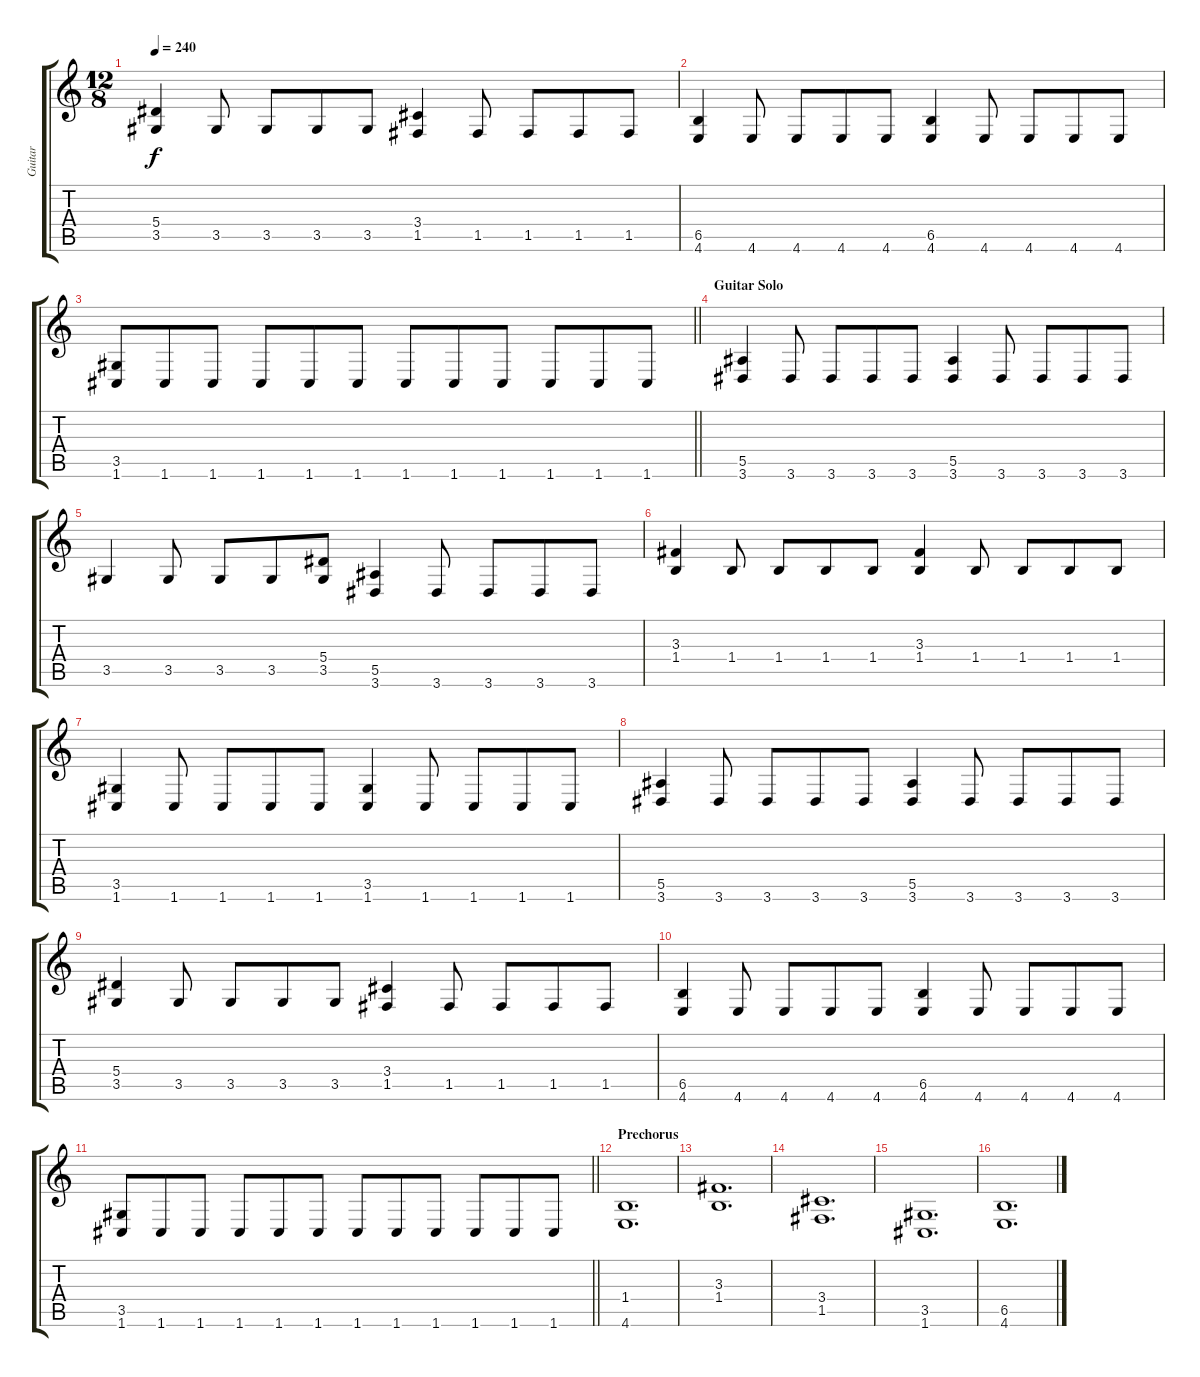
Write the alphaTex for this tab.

\track ("Guitar" "Guitar") {instrument distortionguitar}
\staff {score tabs}
\tuning (C4 G3 Eb3 Bb2 F2 C2) {hide}
\ts (12 8)
\tempo 240
\clef g2
\ks c
(5.4 3.5).4{dy f} 3.5.8 3.5.8 3.5.8 3.5.8 (3.4 1.5).4 1.5.8 1.5.8 1.5.8 1.5.8 |
(6.5 4.6).4 4.6.8 4.6.8 4.6.8 4.6.8 (6.5 4.6).4 4.6.8 4.6.8 4.6.8 4.6.8 |
\barLineRight lightlight
(3.5 1.6).8 1.6.8 1.6.8 1.6.8 1.6.8 1.6.8 1.6.8 1.6.8 1.6.8 1.6.8 1.6.8 1.6.8 |
\section ("" "Guitar Solo")
(5.5 3.6).4 3.6.8 3.6.8 3.6.8 3.6.8 (5.5 3.6).4 3.6.8 3.6.8 3.6.8 3.6.8 |
3.5.4 3.5.8 3.5.8 3.5.8 (5.4 3.5).8 (5.5 3.6).4 3.6.8 3.6.8 3.6.8 3.6.8 |
(3.3 1.4).4 1.4.8 1.4.8 1.4.8 1.4.8 (3.3 1.4).4 1.4.8 1.4.8 1.4.8 1.4.8 |
(3.5 1.6).4 1.6.8 1.6.8 1.6.8 1.6.8 (3.5 1.6).4 1.6.8 1.6.8 1.6.8 1.6.8 |
(5.5 3.6).4 3.6.8 3.6.8 3.6.8 3.6.8 (5.5 3.6).4 3.6.8 3.6.8 3.6.8 3.6.8 |
(5.4 3.5).4 3.5.8 3.5.8 3.5.8 3.5.8 (3.4 1.5).4 1.5.8 1.5.8 1.5.8 1.5.8 |
(6.5 4.6).4 4.6.8 4.6.8 4.6.8 4.6.8 (6.5 4.6).4 4.6.8 4.6.8 4.6.8 4.6.8 |
\barLineRight lightlight
(3.5 1.6).8 1.6.8 1.6.8 1.6.8 1.6.8 1.6.8 1.6.8 1.6.8 1.6.8 1.6.8 1.6.8 1.6.8 |
\section ("" "Prechorus")
(1.4 4.6).1{d} |
(3.3 1.4).1{d} |
(3.4 1.5).1{d} |
(3.5 1.6).1{d} |
(6.5 4.6).1{d}
